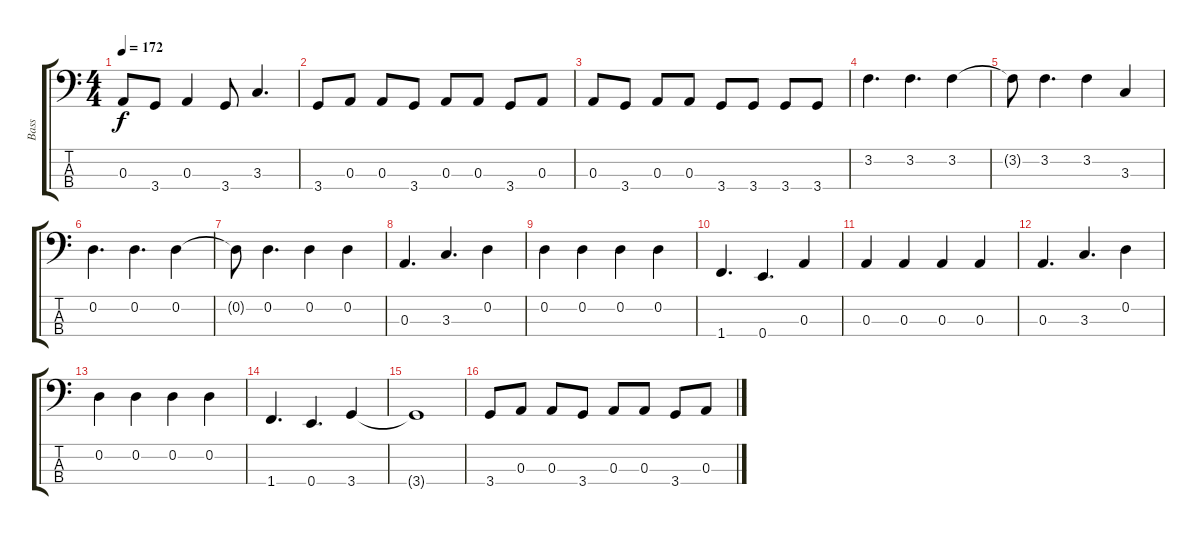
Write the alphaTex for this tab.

\track ("Bass" "Bass") {instrument electricbassfinger}
\staff {score tabs}
\tuning (G2 D2 A1 E1) {hide}
\ts (4 4)
\tempo 172
\clef f4
\ks c
0.3{t}.8{dy f} 3.4.8 0.3.4 3.4.8 3.3.4{d} |
3.4.8 0.3.8 0.3.8 3.4.8 0.3.8 0.3.8 3.4.8 0.3.8 |
0.3.8 3.4.8 0.3.8 0.3.8 3.4.8 3.4.8 3.4.8 3.4.8 |
3.2.4{d} 3.2.4{d} 3.2.4 |
3.2{t}.8 3.2.4{d} 3.2.4 3.3.4 |
0.2.4{d} 0.2.4{d} 0.2.4 |
0.2{t}.8 0.2.4{d} 0.2.4 0.2.4 |
0.3.4{d} 3.3.4{d} 0.2.4 |
0.2.4 0.2.4 0.2.4 0.2.4 |
1.4.4{d} 0.4.4{d} 0.3.4 |
0.3.4 0.3.4 0.3.4 0.3.4 |
0.3.4{d} 3.3.4{d} 0.2.4 |
0.2.4 0.2.4 0.2.4 0.2.4 |
1.4.4{d} 0.4.4{d} 3.4.4 |
3.4{t}.1 |
3.4.8 0.3.8 0.3.8 3.4.8 0.3.8 0.3.8 3.4.8 0.3.8
